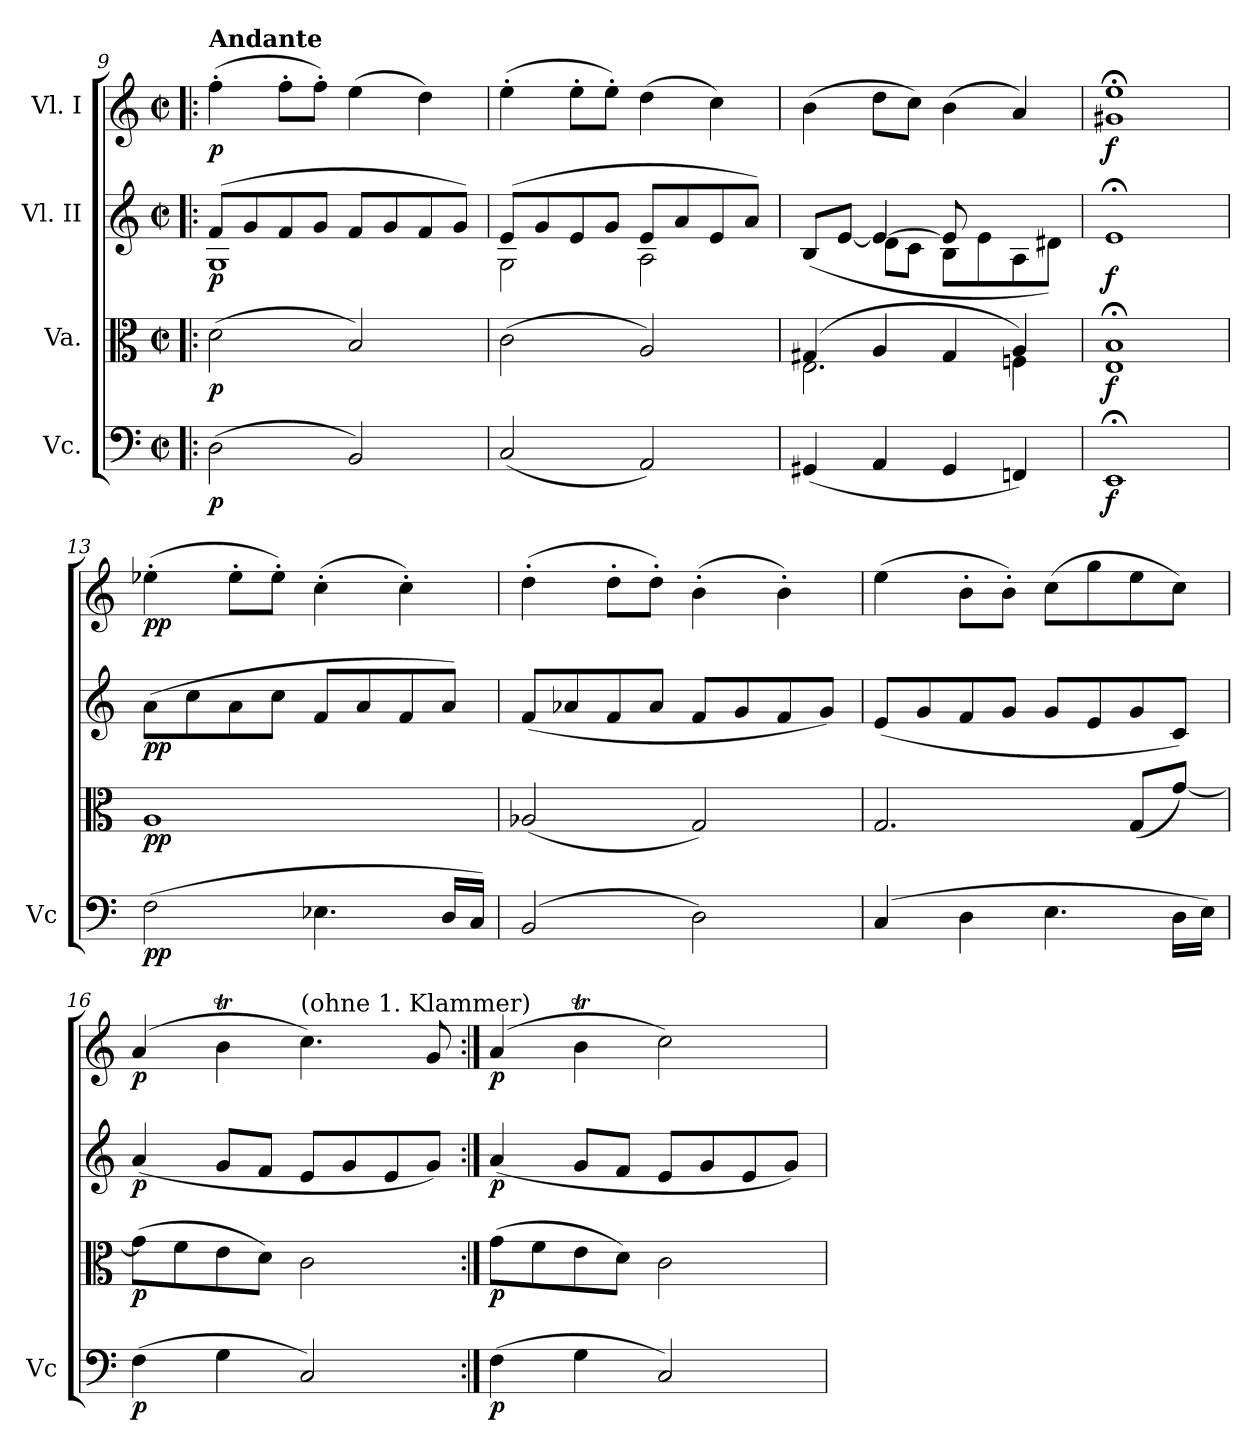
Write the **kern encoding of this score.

**kern	**dynam	**kern	**dynam	**kern	**dynam	**kern	**dynam
*part4	*part4	*part3	*part3	*part2	*part2	*part1	*part1
*staff4	*staff4	*staff3	*staff3	*staff2	*staff2	*staff1	*staff1
*I"Vc.	*	*I"Va.	*	*I"Vl. II	*	*I"Vl. I	*
*I'Vc	*	*	*	*	*	*	*
*clefF4	*	*clefC3	*	*clefG2	*	*clefG2	*
*k[]	*	*k[]	*	*k[]	*	*k[]	*
*M2/2	*	*M2/2	*	*M2/2	*	*M2/2	*
*met(c|)	*	*met(c|)	*	*met(c|)	*	*met(c|)	*
=9!|:	=9!|:	=9!|:	=9!|:	=9!|:	=9!|:	=9!|:	=9!|:
*	*	*	*	*^	*	*	*
!	!	!	!	!	!	!	!LO:TX:a:B:t=Andante	!
!	!LO:DY:b	!	!LO:DY:b	!	!	!LO:DY:b	!	!LO:DY:b
(>2D\	p	(>2d\	p	(>8f/L	1G	p	(>4ff'\	p
.	.	.	.	8g/	.	.	.	.
.	.	.	.	8f/	.	.	8ff'\L	.
.	.	.	.	8g/J	.	.	8ff'\J)	.
2BB/)	.	2B/)	.	8f/L	.	.	(>4ee\	.
.	.	.	.	8g/	.	.	.	.
.	.	.	.	8f/	.	.	4dd\)	.
.	.	.	.	8g/J)	.	.	.	.
=10	=10	=10	=10	=10	=10	=10	=10	=10
!	!LO:DY:b	!	!LO:DY:b	!	!	!LO:DY:b	!	!LO:DY:b
(<2C/	cresc.	(>2c\	cresc.	(>8e/L	2G\	cresc.	(>4ee'\	cresc.
.	.	.	.	8g/	.	.	.	.
.	.	.	.	8e/	.	.	8ee'\L	.
.	.	.	.	8g/J	.	.	8ee'\J)	.
2AA/)	.	2A/)	.	8e/L	2A\	.	(>4dd\	.
.	.	.	.	8a/	.	.	.	.
.	.	.	.	8e/	.	.	4cc\)	.
.	.	.	.	8a/J)	.	.	.	.
=11	=11	=11	=11	=11	=11	=11	=11	=11
*	*	*^	*	*	*	*	*	*
(<4GG#X/	.	(>4G#X/	2.E\	.	(<8B/L	4ryy	.	(>4b\	.
.	.	.	.	.	[8e/J	.	.	.	.
4AA/	.	4A/	.	.	4e/_	8d\L	.	8dd\L	.
.	.	.	.	.	.	8c\J	.	8cc\J)	.
4GG#/	.	4G#/	.	.	8e/]	8B\L	.	(>4b\	.
.	.	.	.	.	8ryy	8e\	.	.	.
4FFn/)	.	4A/)	4Fn\	.	4ryy	8A\	.	4a/)	.
.	.	.	.	.	.	8d#X\J)	.	.	.
*	*	*v	*v	*	*	*	*	*	*
=12	=12	=12	=12	=12	=12	=12	=12	=12
!	!LO:DY:b	!	!LO:DY:b	!	!	!LO:DY:b	!	!LO:DY:b
*	*	*	*	*v	*v	*	*	*
1EE;<	f	1E;< 1B;<	f	1e;<	f	1g#X;< 1ee;<	f
=13	=13	=13	=13	=13	=13	=13	=13
!	!LO:DY:b	!	!LO:DY:b	!	!LO:DY:b	!	!LO:DY:b
(>2F\	pp	1A	pp	(>8a\L	pp	(>4ee-X'\	pp
.	.	.	.	8cc\	.	.	.
.	.	.	.	8a\	.	8ee-'\L	.
.	.	.	.	8cc\J	.	8ee-'\J)	.
4.E-X\	.	.	.	8f/L	.	(>4cc'\	.
.	.	.	.	8a/	.	.	.
.	.	.	.	8f/	.	4cc'\)	.
16D/LL	.	.	.	8a/J)	.	.	.
16C/JJ)	.	.	.	.	.	.	.
!!LO:LB:g=z
=14	=14	=14	=14	=14	=14	=14	=14
(>2BB/	.	(<2A-X/	.	(<8f/L	.	(>4dd'\	.
.	.	.	.	8a-X/	.	.	.
.	.	.	.	8f/	.	8dd'\L	.
.	.	.	.	8a-/J	.	8dd'\J)	.
2D\)	.	2G/)	.	8f/L	.	(>4b'\	.
.	.	.	.	8g/	.	.	.
.	.	.	.	8f/	.	4b'\)	.
.	.	.	.	8g/J)	.	.	.
=15	=15	=15	=15	=15	=15	=15	=15
(>4C/	.	2.G/	.	(<8e/L	.	(>4ee\	.
.	.	.	.	8g/	.	.	.
4D\	.	.	.	8f/	.	8b'\L	.
.	.	.	.	8g/J	.	8b'\J)	.
4.E\	.	.	.	8g/L	.	(>8cc\L	.
.	.	.	.	8e/	.	8gg\	.
.	.	(<8G/L	.	8g/	.	8ee\	.
16D\LL	.	[8g/J)	.	8c/J)	.	8cc\J)	.
16E\JJ)	.	.	.	.	.	.	.
=16	=16	=16	=16	=16	=16	=16	=16
!	!LO:DY:b	!	!LO:DY:b	!	!LO:DY:b	!	!LO:DY:b
(>4F\	p	(>8g\L]	p	(<4a/	p	(>4a/	p
.	.	8f\	.	.	.	.	.
4G\	.	8e\	.	8g/L	.	4bt\	.
.	.	8d\J)	.	8f/J	.	.	.
!	!	!	!	!	!	!LO:TX:a:t=(ohne 1. Klammer)	!
2C/)	.	2c\	.	8e/L	.	4.cc\)	.
.	.	.	.	8g/	.	.	.
.	.	.	.	8e/	.	.	.
.	.	.	.	8g/J)	.	8g/	.
=1X:|!	=1X:|!	=1X:|!	=1X:|!	=1X:|!	=1X:|!	=1X:|!	=1X:|!
!	!LO:DY:b	!	!LO:DY:b	!	!LO:DY:b	!	!LO:DY:b
(>4F\	p	(>8g\L	p	(<4a/	p	(>4a/	p
.	.	8f\	.	.	.	.	.
4G\	.	8e\	.	8g/L	.	4bt\	.
.	.	8d\J)	.	8f/J	.	.	.
2C/)	.	2c\	.	8e/L	.	2cc\)	.
.	.	.	.	8g/	.	.	.
.	.	.	.	8e/	.	.	.
.	.	.	.	8g/J)	.	.	.
=	=	=	=	=	=	=	=
*-	*-	*-	*-	*-	*-	*-	*-
